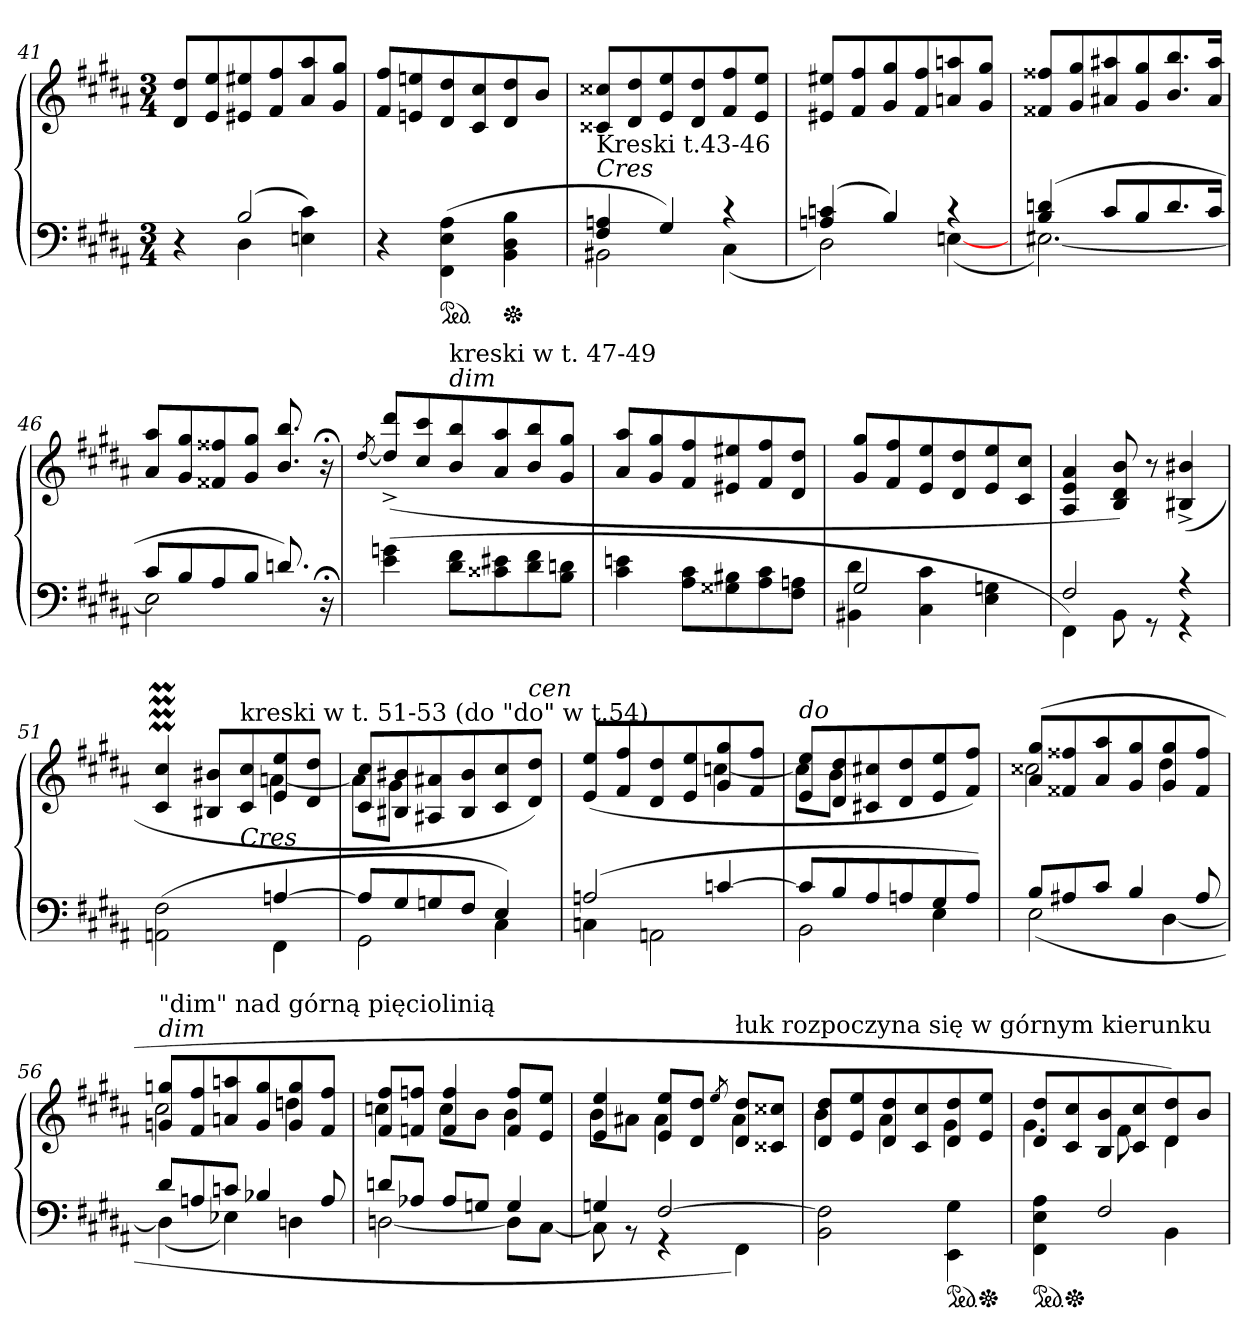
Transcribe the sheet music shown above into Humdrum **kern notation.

**kern	**kern
*part1	*part1
*staff2	*staff1
*clefF4	*clefG2
*k[f#c#g#d#a#]	*k[f#c#g#d#a#]
*M3/4	*M3/4
=41	=41
*^	*
4rcyy	4r	8d#/ 8dd#/L
.	.	8e/ 8ee/
(>2B	4D#	8e#X/ 8ee#X/
.	.	8f#/ 8ff#/
.	4En 4c#)	8a#/ 8aa#/
.	.	8g#/ 8gg#/J
*v	*v	*
=42	=42
4r	8f# 8ff#L
.	8en 8een
*ped	*
(>4FF#\ 4E\ 4A#\	8d# 8dd#
.	8c# 8cc#
*Xped	*
4BB 4D# 4B	8d# 8dd#
.	8bJ
=43	=43
*^	*
!	!	!LO:TX:c:i:t=Cres
!	!	!LO:TX:b:t=Kreski t.43-46
4F# 4An	2BB#X	8c##X 8cc##XL
.	.	8d# 8dd#
4G#)	.	8e 8ee
.	.	8d# 8dd#
4rc	(>4C#	8f# 8ff#
.	.	8e 8eeJ
=44	=44	=44
(>4An 4cn	2D#)	8e#X/ 8ee#X/L
.	.	8f#/ 8ff#/
4B)	.	8g#/ 8gg#/
.	.	8f#/ 8ff#/
4rc	(>[4En	8an/ 8aan/
.	.	8g#/ 8gg#/J
=45	=45	=45
(>4B 4dn	[2.E#X)	8f##X/ 8ff##X/L
.	.	8g#/ 8gg#/
8c#L	.	8a#X/ 8aa#X/
8B	.	8g#/ 8gg#/
8.d	.	8.b/ 8.bb/
16c#Jk	.	16a#/ 16aa#/Jk
=46	=46	=46
8c#L	2E#]	8a#/ 8aa#/L
8B	.	8g#/ 8gg#/
8A#	.	8f##X/ 8ff##X/
8BJ	.	8g#/ 8gg#/J
8.dn/)	4ryy	8.b/ 8.bb/
16r;<	.	16r;<
*v	*v	*
=47	=47
.	[8qdd#/
(<4e\ 4gn\	(>8dd#]^>/ 8ddd#^>/L
.	8cc#/ 8ccc#/
!	!LO:TX:a:i:t=dim
!	!LO:TX:a:t=kreski w t. 47-49
8d#\ 8f#\L	8b/ 8bb/
8c##X 8e#X	8a#/ 8aa#/
8d#\ 8f#\	8b/ 8bb/
8B\ 8dn\J	8g#/ 8gg#/J
=48	=48
4c#\ 4en\	8a#/ 8aa#/L
.	8g#/ 8gg#/
8A# 8c#L	8f#/ 8ff#/
8G##X 8B#X	8e#X/ 8ee#X/
8A# 8c#	8f#/ 8ff#/
8F# 8AnJ	8d#/ 8dd#/J
=49	=49
*^	*
2G#	4BB#X 4d#	8g# 8gg#L
.	.	8f# 8ff#
.	4C# 4c#	8e 8ee
.	.	8d# 8dd#
4rgyy	4E 4Gn	8e 8ee
.	.	8c# 8cc#J
=50	=50	=50
2F#	4FF#)	4A# 4e 4a#
.	8BB	8B 8d# 8b)
.	8r	8r
4r	4r	(>4B#X^< 4b#X^<
=51	=51	=51
*	*	*^
(>2AAn\ 2F#\	2ryy	4c#M 4cc#M	2rFyy
.	.	8B#X 8b#XL	.
!	!	!LO:TX:a:t=kreski w t. 51-53 (do "do" w t.54)	!
!	!	!LO:TX:c:i:t=Cres	!
.	.	8c# 8cc#	.
[4An	4FF#	8e 8ee	[4an
.	.	8d# 8dd#J	.
=52	=52	=52	=52
8AnL]	2GG#	8c# 8cc#L	8anL]
8G#	.	8B#X 8b#X	8g#J
8Gn	.	8A#X 8a#X	2rFyy
8F#J	.	8B# 8b#	.
4E)	4C#	8c# 8cc#	.
!	!	!LO:TX:a:i:t=cen	!
.	.	8d# 8dd#J)	.
=53	=53	=53	=53
(>2An	4Cn	(>8e 8eeL	2rAyy
.	.	8f# 8ff#	.
.	2AAn	8d# 8dd#	.
.	.	8e 8ee	.
[4cn	.	8g# 8gg#	[4ccn
.	.	8f# 8ff#J	.
=54	=54	=54	=54
!	!	!LO:TX:a:i:t=do	!
8cnL]	2BB	8e 8eeL	8ccnL]
8B	.	8d# 8dd#	8bJ
8A#	.	8c#X 8cc#X	2rAyy
8An	.	8d# 8dd#	.
8G#	4E	8e 8ee	.
8AJ)	.	8f# 8ff#J)	.
=55	=55	=55	=55
8BL	(<2E	(>8a# 8gg#L	2cc##X
8A#X	.	8f##X 8ff##X	.
8c#J	.	8a# 8aa#	.
4B	.	8g# 8gg#	.
.	[4D#	8g# 8gg#	4dd#
8A#	.	8f## 8ff##J	.
=56	=56	=56	=56
!	!	!LO:TX:a:i:t=dim	!
!	!	!LO:TX:a:t="dim" nad górną pięciolinią	!
8d#L	(4D#]	8gn 8ggnL	2cc#
8An	.	8f# 8ff#	.
8cnJ	4E-X)	8an 8aan	.
4B-X	.	8g 8gg	.
.	4Dn	8g 8gg	4ddn
8A	.	8f# 8ff#J	.
=57	=57	=57	=57
8dnL	[2Dn	8f# 8ff#L	4ccn
8A-XJ	.	8fn 8ffnJ	.
8A-L	.	4f 4ff	8ccL
8GnJ	.	.	8bJ
4G	8DL]	8f 8ffL	4b
.	[8C#J	8e 8eeJ	.
=58	=58	=58	=58
4Gn	8C#]	4e 4ee	8bL
.	8rBB	.	8a#XJ
[2F#	4rGG	8e 8eeL	4a#
.	.	8d# 8dd#J	.
.	.	8qee/	.
!	!	!LO:TX:a:t=łuk rozpoczyna się w górnym kierunku	!
.	4FF#)	8d# 8dd#L	4a#
.	.	8c##X 8cc##XJ	.
*v	*v	*	*
=59	=59	=59
2BB 2F#]	8d# 8dd#L	4b
.	8e 8ee	.
.	8d# 8dd#	4a#
.	8c# 8cc#	.
*ped	*	*
4EE\ 4G#\	8d# 8dd#	4g#
*Xped	*	*
.	8e 8eeJ	.
=60	=60	=60
*^	*	*
*ped	*	*	*
4reyy	4FF#\ 4E\ 4A#\	8d# 8dd#L	4.g#
*Xped	*	*	*
.	.	8c# 8cc#	.
2F#	4rEEyy	8B 8b	.
.	.	8c# 8cc#	8f#
.	4BB	8d# 8dd#	4d#\)
.	.	8bJ	.
*v	*v	*	*
*	*v	*v
=	=
*-	*-
